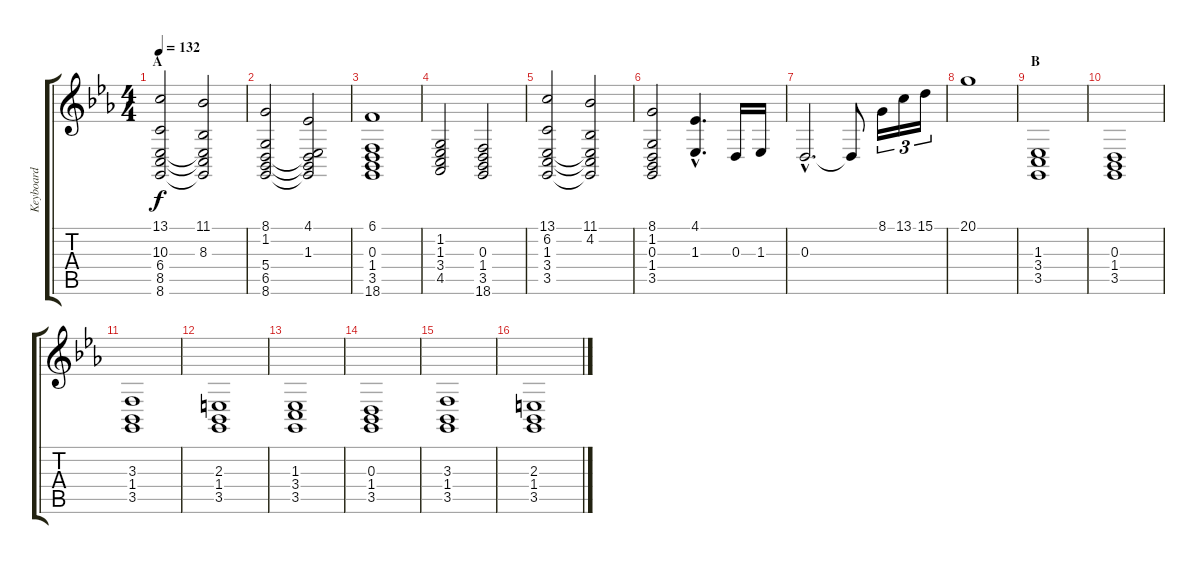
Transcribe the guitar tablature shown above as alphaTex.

\track ("Keyboard" "Keyboard") {instrument electricgrandpiano}
\staff {score tabs}
\tuning (B3 Gb3 D3 A2 E2 B1) {hide}
\ts (4 4)
\section ("" "A")
\tempo 132
\clef g2
\ks eb
(13.1 10.3 6.4 8.5 8.6).2{dy f volume 16 instrument electricgrandpiano} (11.1 8.3 6.4{t} 8.5{t} 8.6{t}).2 |
(8.1 1.2 5.4 6.5 8.6).2 (4.1 1.3 5.4{t} 6.5{t} 8.6{t}).2 |
(6.1 0.3 1.4 3.5 18.6).1 |
(1.2 1.3 3.4 4.5).2 (0.3 1.4 3.5 18.6).2 |
(13.1 6.2 1.3 3.4 3.5).2 (11.1 4.2 1.3{t} 3.4{t} 3.5{t}).2 |
(8.1 1.2 0.3 1.4 3.5).2 (4.1{hac} 1.3{hac}).4{d} 0.3.16 1.3.16 |
0.3{hac}.2{d} 0.3{t}.8 8.1.16{tu (3 2)} 13.1.16{tu (3 2)} 15.1.16{tu (3 2)} |
20.1.1 |
\section ("" "B")
(1.3 3.4 3.5).1{volume 11 instrument pad2warm} |
(0.3 1.4 3.5).1 |
(3.3 1.4 3.5).1 |
(2.3 1.4 3.5).1 |
(1.3 3.4 3.5).1 |
(0.3 1.4 3.5).1 |
(3.3 1.4 3.5).1 |
(2.3 1.4 3.5).1
